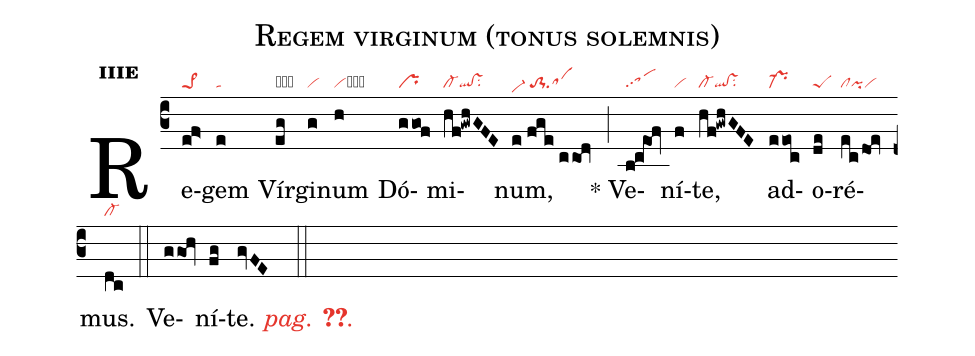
name:Regem virginum (tonus solemnis);
office-part:in;
mode:3e;
nabc-lines:1;
%%
initial-style: 1;
name: Honestum fecit illum;
mode: 7;
office-part: Responsorium;
annotation: Resp.;
annotation: vii;
nabc-lines:1;
%%
(c3) Re(ef>|pe>1)gem(e|ta) Vír(eg|obpe)gi(g|vi)num(h|vicb) Dó(ggof|pr)mi(hf!gwhGFE|cl-ql!vssu2)num,(e//fge//ccod|vi-hd/to-1sa) (;) <sp>*</sp> Ve(b!c@eo1f|sapp1)ní(f|vi)te,(hf!gwhGFE|cl-ql!vssu2) ad(eeoc|pr-)o(de|peS)ré(ec/doe|clpivi)mus.(dc|cl-) (::) <nlba>Ve(g/goh)ní(fg)t{e}. <c><i>pag. <v>\pageref{M-ORIP3e}</v>.</i></c></nlba>(gvFE ::)
